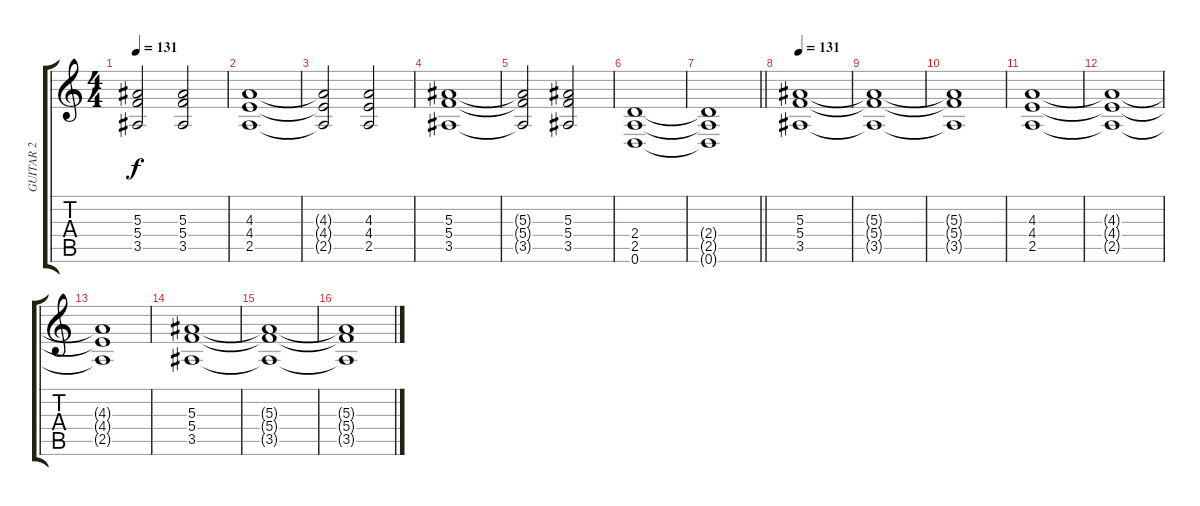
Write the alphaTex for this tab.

\track ("GUITAR 2" "GUITAR 2") {instrument overdrivenguitar}
\staff {score tabs}
\tuning (D4 A3 F3 C3 G2 D2) {hide}
\ts (4 4)
\tempo 131
\clef g2
\ks c
(5.3{t} 5.4{t} 3.5{t}).2{dy f} (5.3 5.4 3.5).2 |
(4.3 4.4 2.5).1 |
(4.3{t} 4.4{t} 2.5{t}).2 (4.3 4.4 2.5).2 |
(5.3 5.4 3.5).1 |
(5.3{t} 5.4{t} 3.5{t}).2 (5.3 5.4 3.5).2 |
(2.4 2.5 0.6).1 |
\barLineRight lightlight
(2.4{t} 2.5{t} 0.6{t}).1 |
\tempo 131
(5.3 5.4 3.5).1 |
(5.3{t} 5.4{t} 3.5{t}).1 |
(5.3{t} 5.4{t} 3.5{t}).1 |
(4.3 4.4 2.5).1 |
(4.3{t} 4.4{t} 2.5{t}).1 |
(4.3{t} 4.4{t} 2.5{t}).1 |
(5.3 5.4 3.5).1 |
(5.3{t} 5.4{t} 3.5{t}).1 |
(5.3{t} 5.4{t} 3.5{t}).1
